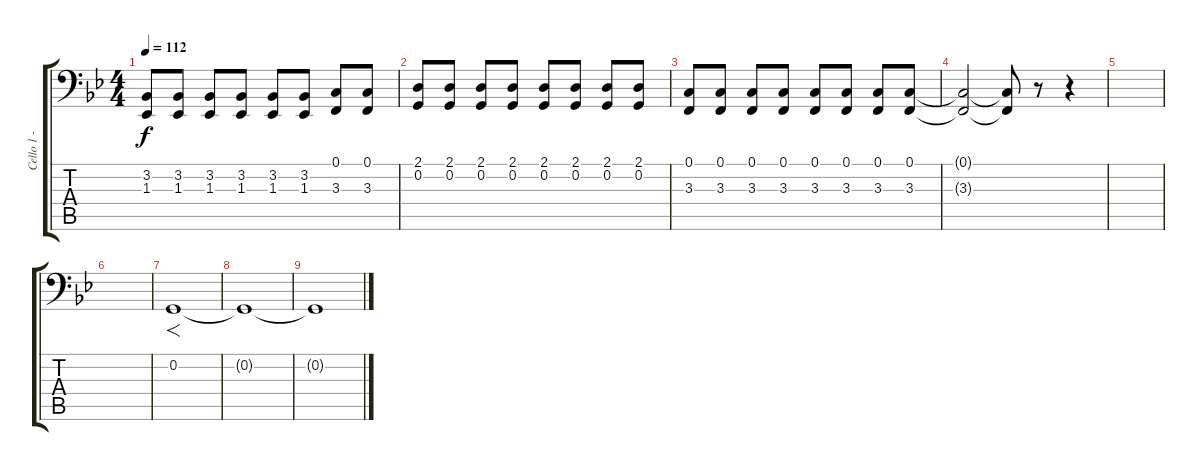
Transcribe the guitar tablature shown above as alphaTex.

\track ("Cello 1 - Eicca" "Cello 1 - ") {instrument cello}
\staff {score tabs}
\tuning (C3 G2 D2 A1 E1 B0) {hide}
\ts (4 4)
\tempo 112
\clef f4
\ks bb
(3.2 1.3).8{dy f} (3.2 1.3).8 (3.2 1.3).8 (3.2 1.3).8 (3.2 1.3).8 (3.2 1.3).8 (0.1 3.3).8 (0.1 3.3).8 |
(2.1 0.2).8 (2.1 0.2).8 (2.1 0.2).8 (2.1 0.2).8 (2.1 0.2).8 (2.1 0.2).8 (2.1 0.2).8 (2.1 0.2).8 |
(0.1 3.3).8 (0.1 3.3).8 (0.1 3.3).8 (0.1 3.3).8 (0.1 3.3).8 (0.1 3.3).8 (0.1 3.3).8 (0.1 3.3).8 |
(0.1{t} 3.3{t}).2 (0.1{t} 3.3{t}).8 r.8 r.4 |
|
|
0.2.1{f} |
0.2{t}.1 |
0.2{t}.1
